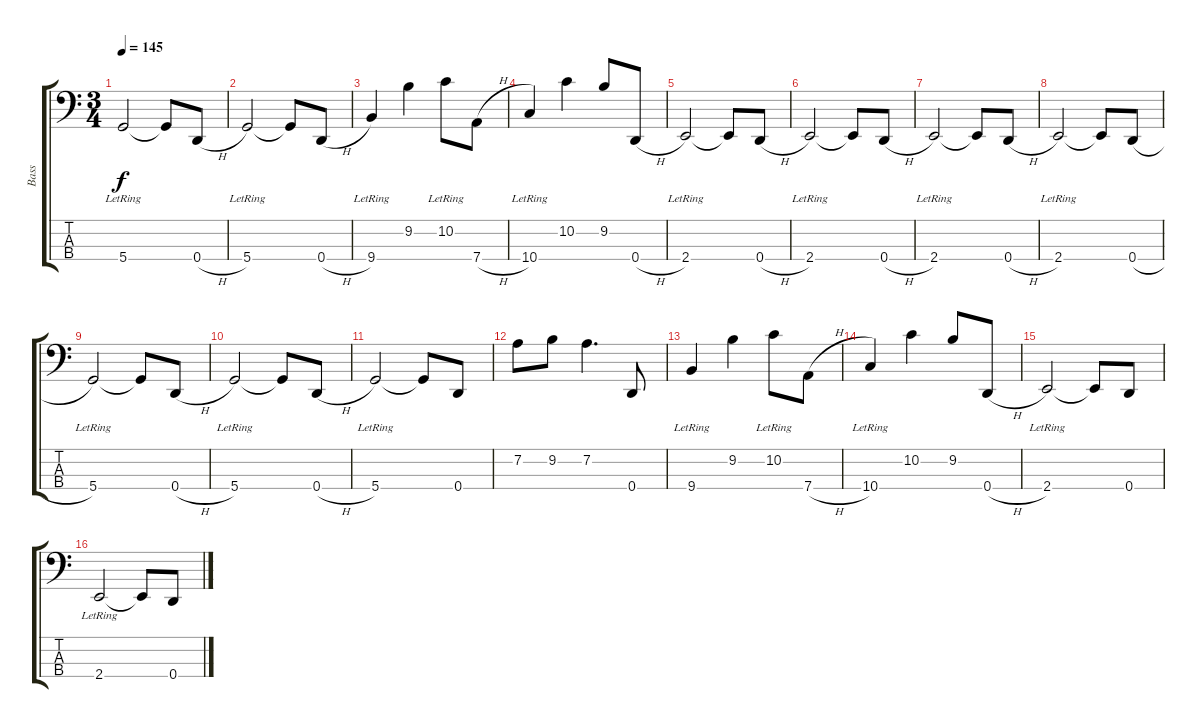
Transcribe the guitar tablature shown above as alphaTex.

\track ("Bass" "Bass") {instrument electricbassfinger}
\staff {score tabs}
\tuning (G2 D2 A1 D1) {hide}
\ts (3 4)
\tempo 145
\clef f4
\ks c
5.4{lr}.2{dy f} 5.4{t}.8 0.4{h}.8 |
5.4{lr}.2 5.4{t}.8 0.4{h}.8 |
9.4{lr}.4 9.2.4 10.2{lr}.8 7.4{h}.8 |
10.4{lr}.4 10.2.4 9.2.8 0.4{h}.8 |
2.4{lr}.2 2.4{t}.8 0.4{h}.8 |
2.4{lr}.2 2.4{t}.8 0.4{h}.8 |
2.4{lr}.2 2.4{t}.8 0.4{h}.8 |
2.4{lr}.2 2.4{t}.8 0.4{h}.8 |
5.4{lr}.2 5.4{t}.8 0.4{h}.8 |
5.4{lr}.2 5.4{t}.8 0.4{h}.8 |
5.4{lr}.2 5.4{t}.8 0.4.8 |
7.2.8 9.2.8 7.2.4{d} 0.4.8 |
9.4{lr}.4 9.2.4 10.2{lr}.8 7.4{h}.8 |
10.4{lr}.4 10.2.4 9.2.8 0.4{h}.8 |
2.4{lr}.2 2.4{t}.8 0.4.8 |
2.4{lr}.2 2.4{t}.8 0.4.8
